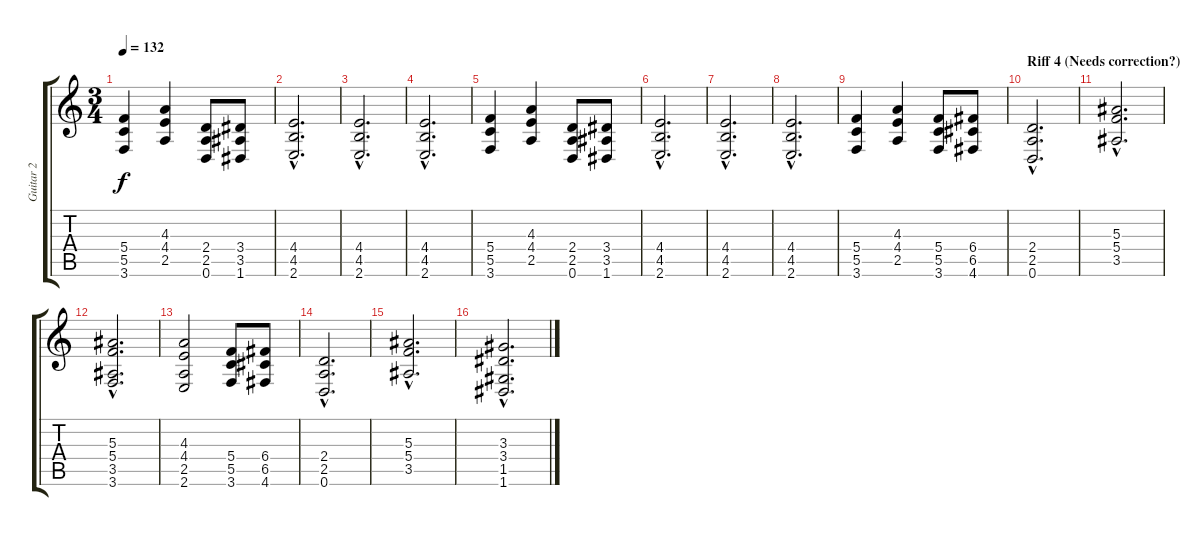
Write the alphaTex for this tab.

\track ("Guitar 2" "Guitar 2") {instrument overdrivenguitar}
\staff {score tabs}
\tuning (D4 A3 F3 C3 G2 D2) {hide}
\ts (3 4)
\tempo 132
\clef g2
\ks c
(5.4 5.5 3.6).4{dy f} (4.3 4.4 2.5).4 (2.4 2.5 0.6).8 (3.4 3.5 1.6).8 |
(4.4{hac} 4.5{hac} 2.6{hac}).2{d} |
(4.4{hac} 4.5{hac} 2.6{hac}).2{d} |
(4.4{hac} 4.5{hac} 2.6{hac}).2{d} |
(5.4 5.5 3.6).4 (4.3 4.4 2.5).4 (2.4 2.5 0.6).8 (3.4 3.5 1.6).8 |
(4.4{hac} 4.5{hac} 2.6{hac}).2{d} |
(4.4{hac} 4.5{hac} 2.6{hac}).2{d} |
(4.4{hac} 4.5{hac} 2.6{hac}).2{d} |
(5.4 5.5 3.6).4 (4.3 4.4 2.5).4 (5.4 5.5 3.6).8 (6.4 6.5 4.6).8 |
\section ("" "Riff 4 (Needs correction?)")
(2.4{hac} 2.5{hac} 0.6{hac}).2{d} |
(5.3{hac} 5.4{hac} 3.5{hac}).2{d} |
(5.3{hac} 5.4{hac} 3.5{hac} 3.6{hac}).2{d} |
(4.3 4.4 2.5 2.6).2 (5.4 5.5 3.6).8 (6.4 6.5 4.6).8 |
(2.4{hac} 2.5{hac} 0.6{hac}).2{d} |
(5.3{hac} 5.4{hac} 3.5{hac}).2{d} |
(3.3{hac} 3.4{hac} 1.5{hac} 1.6{hac}).2{d}
